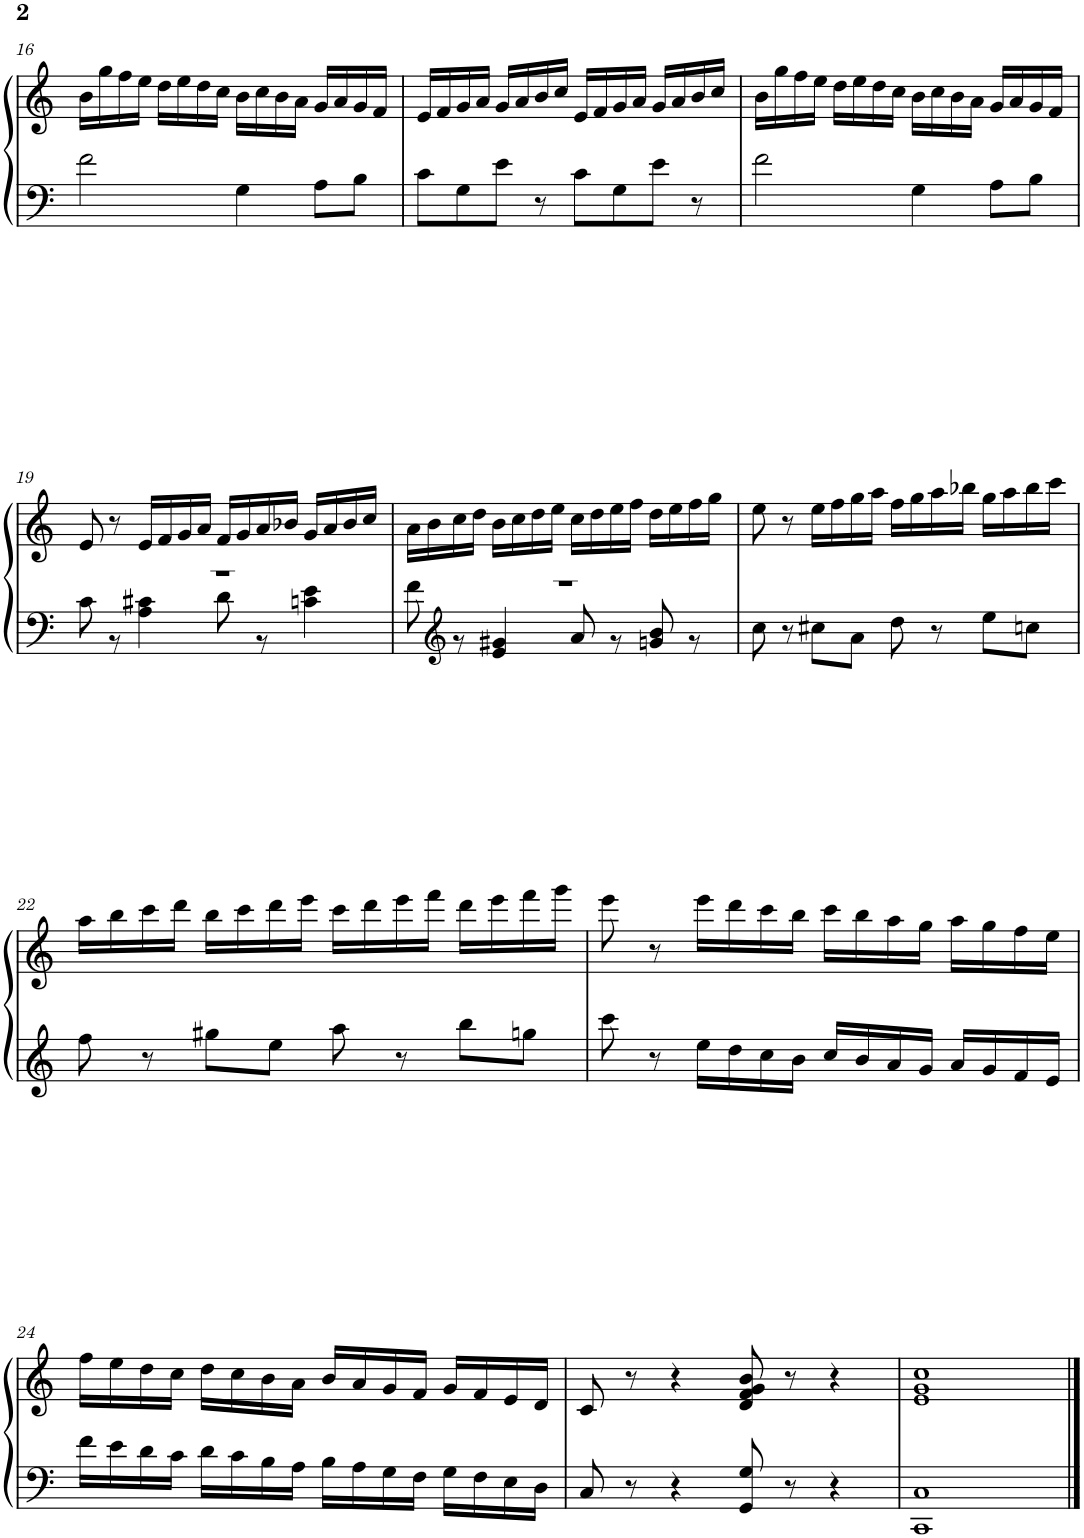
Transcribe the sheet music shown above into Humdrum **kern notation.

**kern	**kern
*part1	*part1
*staff2	*staff1
*I"Piano	*
*I'Pia.	*
!!LO:PB:g=z
*clefG2	*clefG2
*k[]	*k[]
*M4/4	*M4/4
=16	=16
2f\	16b\LL
.	16gg\
.	16ff\
.	16ee\JJ
.	16dd\LL
.	16ee\
.	16dd\
.	16cc\JJ
4G\	16b\LL
.	16cc\
.	16b\
.	16a\JJ
8A\L	16g/LL
.	16a/
8B\J	16g/
.	16f/JJ
=17	=17
8c\L	16e/LL
.	16f/
8G\	16g/
.	16a/JJ
8e\J	16g/LL
.	16a/
8r	16b/
.	16cc/JJ
8c\L	16e/LL
.	16f/
8G\	16g/
.	16a/JJ
8e\J	16g/LL
.	16a/
8r	16b/
.	16cc/JJ
=18	=18
2f\	16b\LL
.	16gg\
.	16ff\
.	16ee\JJ
.	16dd\LL
.	16ee\
.	16dd\
.	16cc\JJ
4G\	16b\LL
.	16cc\
.	16b\
.	16a\JJ
8A\L	16g/LL
.	16a/
8B\J	16g/
.	16f/JJ
!!LO:LB:g=z
=19	=19
*^	*
1r	8c\	8e/
.	8r	8r
.	4A\ 4c#X\	16e/LL
.	.	16f/
.	.	16g/
.	.	16a/JJ
.	8d\	16f/LL
.	.	16g/
.	8r	16a/
.	.	16b-X/JJ
.	4cn\ 4e\	16g/LL
.	.	16a/
.	.	16b-/
.	.	16cc/JJ
=20	=20	=20
1r	8f\	16a\LL
.	.	16b\
*clefG2	*	*
.	8r	16cc\
.	.	16dd\JJ
.	4e/ 4g#X/	16b\LL
.	.	16cc\
.	.	16dd\
.	.	16ee\JJ
.	8a/	16cc\LL
.	.	16dd\
.	8r	16ee\
.	.	16ff\JJ
.	8gn/ 8b/	16dd\LL
.	.	16ee\
.	8r	16ff\
.	.	16gg\JJ
*v	*v	*
=21	=21
8cc\	8ee\
8r	8r
8cc#X\L	16ee\LL
.	16ff\
8a\J	16gg\
.	16aa\JJ
8dd\	16ff\LL
.	16gg\
8r	16aa\
.	16bb-X\JJ
8ee\L	16gg\LL
.	16aa\
8ccn\J	16bb-\
.	16ccc\JJ
!!LO:LB:g=z
=22	=22
8ff\	16aa\LL
.	16bb\
8r	16ccc\
.	16ddd\JJ
8gg#X\L	16bb\LL
.	16ccc\
8ee\J	16ddd\
.	16eee\JJ
8aa\	16ccc\LL
.	16ddd\
8r	16eee\
.	16fff\JJ
8bb\L	16ddd\LL
.	16eee\
8ggn\J	16fff\
.	16ggg\JJ
=23	=23
8ccc\	8eee\
8r	8r
16ee\LL	16eee\LL
16dd\	16ddd\
16cc\	16ccc\
16b\JJ	16bb\JJ
16cc/LL	16ccc\LL
16b/	16bb\
16a/	16aa\
16g/JJ	16gg\JJ
16a/LL	16aa\LL
16g/	16gg\
16f/	16ff\
16e/JJ	16ee\JJ
!!LO:LB:g=z
=24	=24
16f\LL	16ff\LL
16e\	16ee\
16d\	16dd\
16c\JJ	16cc\JJ
16d\LL	16dd\LL
16c\	16cc\
16B\	16b\
16A\JJ	16a\JJ
16B\LL	16b/LL
16A\	16a/
16G\	16g/
16F\JJ	16f/JJ
16G\LL	16g/LL
16F\	16f/
16E\	16e/
16D\JJ	16d/JJ
=25	=25
8C/	8c/
8r	8r
4r	4r
8GG/ 8G/	8d/ 8f/ 8g/ 8b/
8r	8r
4r	4r
=26	=26
1CC 1C	1e 1g 1cc
==	==
*-	*-
